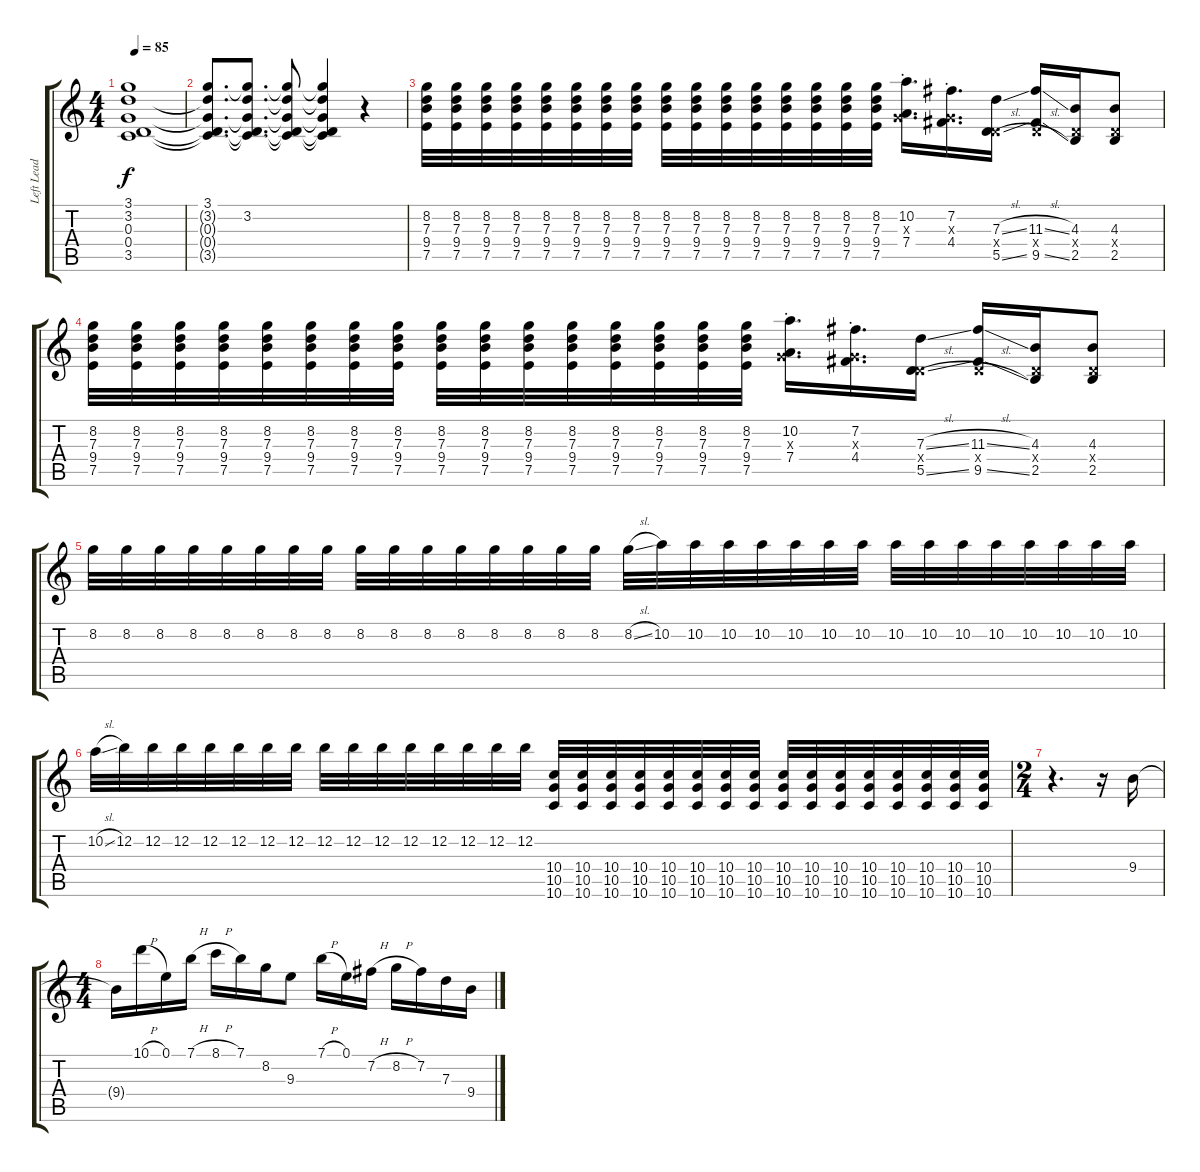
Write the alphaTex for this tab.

\track ("Left Lead Guitar (by remy2828)" "Left Lead ") {instrument distortionguitar}
\staff {score tabs}
\tuning (E4 B3 G3 D3 A2 D2) {hide}
\ts (4 4)
\tempo 85
\clef g2
\ks c
(3.1 3.2 0.3 0.4 3.5).1{dy f} |
(3.1 3.2{t} 0.3{t} 0.4{t} 3.5{t}).8{d} (3.1{t} 3.2 0.3{t} 0.4{t} 3.5{t}).8{d} (3.1{t} 3.2{t} 0.3{t} 0.4{t} 3.5{t}).8 (3.1{t} 3.2{t} 0.3{t} 0.4{t} 3.5{t}).4 r.4 |
(8.2 7.3 9.4 7.5).32 (8.2 7.3 9.4 7.5).32 (8.2 7.3 9.4 7.5).32 (8.2 7.3 9.4 7.5).32 (8.2 7.3 9.4 7.5).32 (8.2 7.3 9.4 7.5).32 (8.2 7.3 9.4 7.5).32 (8.2 7.3 9.4 7.5).32 (8.2 7.3 9.4 7.5).32 (8.2 7.3 9.4 7.5).32 (8.2 7.3 9.4 7.5).32 (8.2 7.3 9.4 7.5).32 (8.2 7.3 9.4 7.5).32 (8.2 7.3 9.4 7.5).32 (8.2 7.3 9.4 7.5).32 (8.2 7.3 9.4 7.5).32 (10.2{st} 0.3{x} 7.4{st}).16{d} (7.2{st} 0.3{x} 4.4{st}).16{d} (7.3{sl} 0.4{x} 5.5{sl}).16 (11.3{sl} 0.4{x} 9.5{sl}).16 (4.3 0.4{x} 2.5).16 (4.3 0.4{x} 2.5).8 |
(8.2 7.3 9.4 7.5).32 (8.2 7.3 9.4 7.5).32 (8.2 7.3 9.4 7.5).32 (8.2 7.3 9.4 7.5).32 (8.2 7.3 9.4 7.5).32 (8.2 7.3 9.4 7.5).32 (8.2 7.3 9.4 7.5).32 (8.2 7.3 9.4 7.5).32 (8.2 7.3 9.4 7.5).32 (8.2 7.3 9.4 7.5).32 (8.2 7.3 9.4 7.5).32 (8.2 7.3 9.4 7.5).32 (8.2 7.3 9.4 7.5).32 (8.2 7.3 9.4 7.5).32 (8.2 7.3 9.4 7.5).32 (8.2 7.3 9.4 7.5).32 (10.2{st} 0.3{x} 7.4{st}).16{d} (7.2{st} 0.3{x} 4.4{st}).16{d} (7.3{sl} 0.4{x} 5.5{sl}).16 (11.3{sl} 0.4{x} 9.5{sl}).16 (4.3 0.4{x} 2.5).16 (4.3 0.4{x} 2.5).8 |
8.2.32 8.2.32 8.2.32 8.2.32 8.2.32 8.2.32 8.2.32 8.2.32 8.2.32 8.2.32 8.2.32 8.2.32 8.2.32 8.2.32 8.2.32 8.2.32 8.2{sl}.32 10.2.32 10.2.32 10.2.32 10.2.32 10.2.32 10.2.32 10.2.32 10.2.32 10.2.32 10.2.32 10.2.32 10.2.32 10.2.32 10.2.32 10.2.32 |
10.2{sl}.32 12.2.32 12.2.32 12.2.32 12.2.32 12.2.32 12.2.32 12.2.32 12.2.32 12.2.32 12.2.32 12.2.32 12.2.32 12.2.32 12.2.32 12.2.32 (10.4 10.5 10.6).32 (10.4 10.5 10.6).32 (10.4 10.5 10.6).32 (10.4 10.5 10.6).32 (10.4 10.5 10.6).32 (10.4 10.5 10.6).32 (10.4 10.5 10.6).32 (10.4 10.5 10.6).32 (10.4 10.5 10.6).32 (10.4 10.5 10.6).32 (10.4 10.5 10.6).32 (10.4 10.5 10.6).32 (10.4 10.5 10.6).32 (10.4 10.5 10.6).32 (10.4 10.5 10.6).32 (10.4 10.5 10.6).32 |
\ts (2 4)
r.4{d} r.16 9.4.16 |
\ts (4 4)
9.4{t}.16 10.1{h}.16 0.1.16 7.1{h}.16 8.1{h}.16 7.1.16 8.2.16 9.3.8 7.1{h}.16 0.1.16 7.2{h}.16 8.2{h}.16 7.2.16 7.3.16 9.4.16
